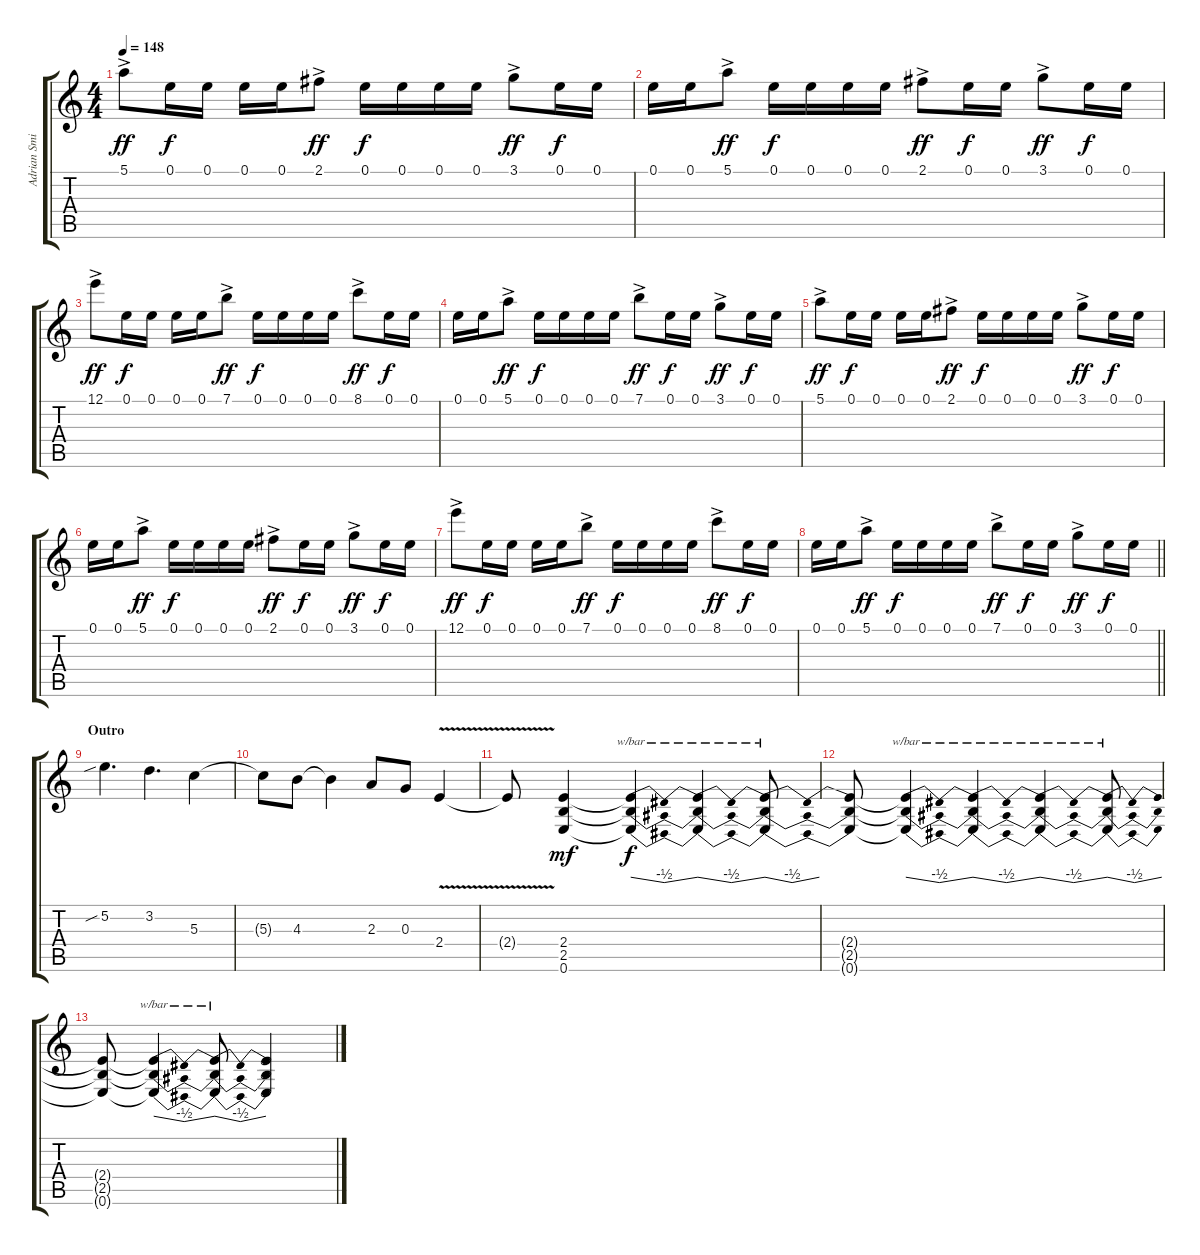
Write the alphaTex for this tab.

\track ("Adrian Smith" "Adrian Smi") {instrument distortionguitar}
\staff {score tabs}
\tuning (E4 B3 G3 D3 A2 E2) {hide}
\ts (4 4)
\tempo 148
\clef g2
\ks c
5.1{ac}.8{dy ff} 0.1.16{dy f} 0.1.16 0.1.16 0.1.16 2.1{ac}.8{dy ff} 0.1.16{dy f} 0.1.16 0.1.16 0.1.16 3.1{ac}.8{dy ff} 0.1.16{dy f} 0.1.16 |
0.1.16 0.1.16 5.1{ac}.8{dy ff} 0.1.16{dy f} 0.1.16 0.1.16 0.1.16 2.1{ac}.8{dy ff} 0.1.16{dy f} 0.1.16 3.1{ac}.8{dy ff} 0.1.16{dy f} 0.1.16 |
12.1{ac}.8{dy ff} 0.1.16{dy f} 0.1.16 0.1.16 0.1.16 7.1{ac}.8{dy ff} 0.1.16{dy f} 0.1.16 0.1.16 0.1.16 8.1{ac}.8{dy ff} 0.1.16{dy f} 0.1.16 |
0.1.16 0.1.16 5.1{ac}.8{dy ff} 0.1.16{dy f} 0.1.16 0.1.16 0.1.16 7.1{ac}.8{dy ff} 0.1.16{dy f} 0.1.16 3.1{ac}.8{dy ff} 0.1.16{dy f} 0.1.16 |
5.1{ac}.8{dy ff} 0.1.16{dy f} 0.1.16 0.1.16 0.1.16 2.1{ac}.8{dy ff} 0.1.16{dy f} 0.1.16 0.1.16 0.1.16 3.1{ac}.8{dy ff} 0.1.16{dy f} 0.1.16 |
0.1.16 0.1.16 5.1{ac}.8{dy ff} 0.1.16{dy f} 0.1.16 0.1.16 0.1.16 2.1{ac}.8{dy ff} 0.1.16{dy f} 0.1.16 3.1{ac}.8{dy ff} 0.1.16{dy f} 0.1.16 |
12.1{ac}.8{dy ff} 0.1.16{dy f} 0.1.16 0.1.16 0.1.16 7.1{ac}.8{dy ff} 0.1.16{dy f} 0.1.16 0.1.16 0.1.16 8.1{ac}.8{dy ff} 0.1.16{dy f} 0.1.16 |
\barLineRight lightlight
0.1.16 0.1.16 5.1{ac}.8{dy ff} 0.1.16{dy f} 0.1.16 0.1.16 0.1.16 7.1{ac}.8{dy ff} 0.1.16{dy f} 0.1.16 3.1{ac}.8{dy ff} 0.1.16{dy f} 0.1.16 |
\section ("" "Outro")
5.2{sib}.4{d} 3.2.4{d} 5.3.4 |
5.3{t}.8 4.3.8 4.3{t}.4 2.3.8 0.3.8 2.4{v}.4 |
2.4{t}.8 (2.4 2.5 0.6).4{dy mf} (2.4{t} 2.5{t} 0.6{t}).4{tbe (dip default 0 0 30 -2 60 0) dy f} (2.4{t} 2.5{t} 0.6{t}).4{tbe (dip default 0 0 30 -2 60 0)} (2.4{t} 2.5{t} 0.6{t}).8{tbe (dip default 0 0 30 -2 60 0)} |
(2.4{t} 2.5{t} 0.6{t}).8{volume 0} (2.4{t} 2.5{t} 0.6{t}).4{tbe (dip default 0 0 30 -2 60 0)} (2.4{t} 2.5{t} 0.6{t}).4{tbe (dip default 0 0 30 -2 60 0)} (2.4{t} 2.5{t} 0.6{t}).4{tbe (dip default 0 0 30 -2 60 0)} (2.4{t} 2.5{t} 0.6{t}).8{tbe (dip default 0 0 30 -2 60 0)} |
(2.4{t} 2.5{t} 0.6{t}).8 (2.4{t} 2.5{t} 0.6{t}).4{tbe (dip default 0 0 30 -2 60 0)} (2.4{t} 2.5{t} 0.6{t}).8{tbe (dip default 0 0 30 -2 60 0)} (2.4{t} 2.5{t} 0.6{t}).2
